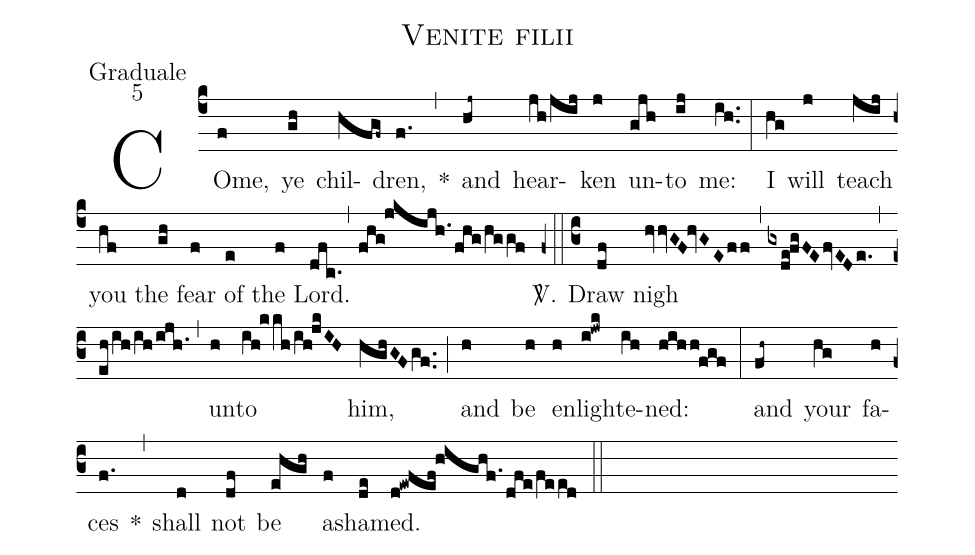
name:Venite filii;
office-part:Graduale;
mode:5;
%%
(c4) COme,(f) ye(gh) chil(hfgf~)dren,(f.) *(,) and(hj~) hear(jh/jij)ken(j) un(gjh)to(ij) me:(ih..) (:) I(hg) will(j) teach(jij) you(hf) the(gh) fear(f) of(e) the(f) Lord.(dfc.) (,) (fhg!jkijh.1/fhg/hggf) <sp>V/</sp>.(z0::c3) Draw(df) nigh(hvvGF!hvGEff) (,) (gxde!fgFE/fvEDe.) (,) (eh/ih/ih/ijh.1) (,) un(h)to(ih!kkh/ih!jkIH) him,(hghGF/gf..) (;) and(h) be(h) en(h)ligh(i!jwk)te(ih)ned:(hihh!fgf) (:) and(fh~) your(hg) fa(h)ces(f.) *(,) shall(d) not(df) be(ehgh) a(f)sha(de)med.(d!ewfef!highf.1/dfe/feed) (::)
